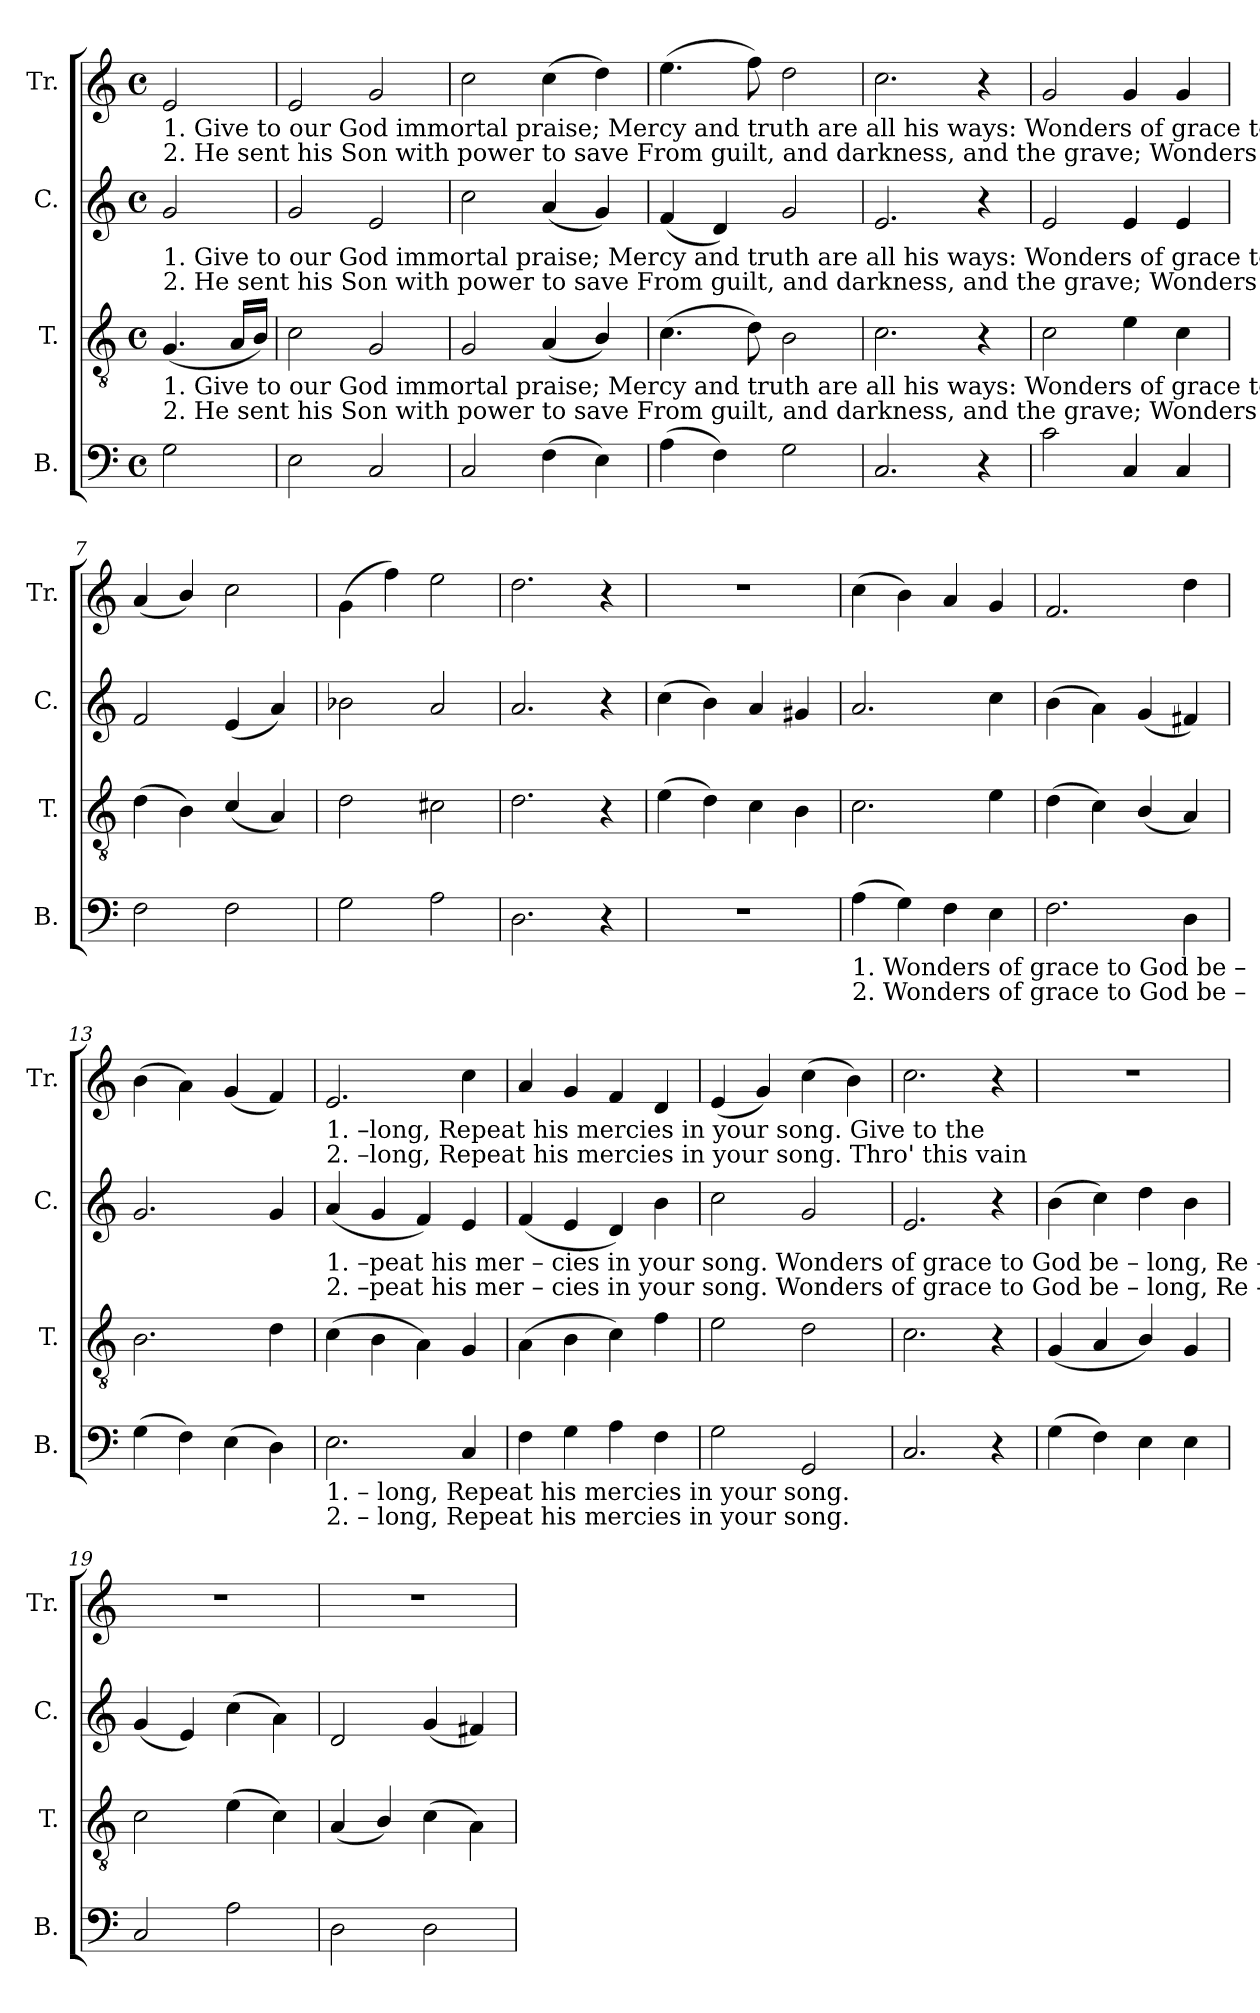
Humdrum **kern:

**kern	**kern	**kern	**kern
*part4	*part3	*part2	*part1
*staff4	*staff3	*staff2	*staff1
*I"B.	*I"T.	*I"C.	*I"Tr.
*I'B.	*I'T.	*I'C.	*I'Tr.
*clefF4	*clefGv2	*clefG2	*clefG2
*k[]	*k[]	*k[]	*k[]
*M4/4	*M4/4	*M4/4	*M4/4
*met(c)	*met(c)	*met(c)	*met(c)
*MM150	*MM150	*MM150	*MM150
=1	=1	=1	=1
!	!	!	!LO:TX:b:t=1. Give         to  our  God  immortal  praise;    Mercy and truth  are   all      his  ways&colon;                             Wonders of grace            to  God    be  –
!	!	!	!LO:TX:b:t=2.  He     sent his Son with power to save   From guilt, and darkness, and the grave;                             Wonders of grace            to  God    be  –
!	!	!LO:TX:b:t=1. Give         to  our  God  immortal  praise;    Mercy and truth  are   all      his   ways&colon;     Wonders  of  grace      to    God   be   –  long,        Re –	!
!	!	!LO:TX:b:t=2.  He     sent his Son with power to save   From guilt, and darkness, and the  grave;     Wonders  of  grace      to    God   be   –  long,        Re –	!
!	!LO:TX:b:t=1. Give         to  our  God  immortal  praise;    Mercy and truth  are   all      his  ways&colon;      Wonders  of  grace        to   God   be   –  long,        Re–	!	!
!	!LO:TX:b:t=2.  He     sent his Son with power to save   From guilt, and darkness, and the grave;      Wonders  of  grace        to   God   be   –  long,        Re–	!	!
2G\	(4.G/	2g/	2e/
.	16A/LL	.	.
.	16B/JJ)	.	.
=2	=2	=2	=2
2E\	2c\	2g/	2e/
2C/	2G/	2e/	2g/
=3	=3	=3	=3
2C/	2G/	2cc\	2cc\
(4F\	(4A/	(4a/	(4cc\
4E\)	4B/)	4g/)	4dd\)
=4	=4	=4	=4
(4A\	(4.c\	(4f/	(4.ee\
4F\)	.	4d/)	.
.	8d\)	.	8ff\)
2G\	2B\	2g/	2dd\
=5	=5	=5	=5
2.C/	2.c\	2.e/	2.cc\
4r	4r	4r	4r
=6	=6	=6	=6
2c\	2c\	2e/	2g/
4C/	4e\	4e/	4g/
4C/	4c\	4e/	4g/
=7	=7	=7	=7
2F\	(4d\	2f/	(4a/
.	4B\)	.	4b/)
2F\	(4c/	(4e/	2cc\
.	4A/)	4a/)	.
=8	=8	=8	=8
2G\	2d\	2b-X\	(4g\
.	.	.	4ff\)
2A\	2c#X\	2a/	2ee\
=9	=9	=9	=9
2.D\	2.d\	2.a/	2.dd\
4r	4r	4r	4r
=10	=10	=10	=10
1r	(4e\	(4cc\	1r
.	4d\)	4b\)	.
.	4c\	4a/	.
.	4B\	4g#X/	.
=11	=11	=11	=11
!LO:TX:b:t=1. Wonders of grace         to  God    be –	!	!	!
!LO:TX:b:t=2. Wonders of grace         to  God    be –	!	!	!
(4A\	2.c\	2.a/	(4cc\
4G\)	.	.	4b\)
4F\	.	.	4a/
4E\	4e\	4cc\	4g/
=12	=12	=12	=12
2.F\	(4d\	(4b\	2.f/
.	4c\)	4a\)	.
.	(4B/	(4g/	.
4D\	4A/)	4f#X/)	4dd\
=13	=13	=13	=13
(4G\	2.B\	2.g/	(4b\
4F\)	.	.	4a\)
(4E\	.	.	(4g/
4D\)	4d\	4g/	4f/)
!!LO:LB:g=z
=14	=14	=14	=14
!	!	!	!LO:TX:b:t=1. –long,  Repeat his mercies in your song.                                                                                                                                                                    Give to the
!	!	!	!LO:TX:b:t=2. –long,  Repeat his mercies in your song.                                                                                                                                                              Thro' this vain
!	!	!LO:TX:b:t=1. –peat  his  mer –  cies  in    your    song.    Wonders of grace  to    God    be   –   long,    Re  –  peat  his mer–cies  in   your   song.    Give to the	!
!	!	!LO:TX:b:t=2. –peat  his  mer –  cies  in    your    song.    Wonders of grace  to    God     be   –  long,    Re  –  peat  his mer–cies   in   your  song. Thro' this vain	!
!LO:TX:b:t=1. – long,  Repeat his mercies in your  song.	!	!	!
!LO:TX:b:t=2. – long,  Repeat his mercies in your  song.	!	!	!
2.E\	(4c\	(4a/	2.e/
.	4B\	4g/	.
.	4A\)	4f/)	.
4C/	4G/	4e/	4cc\
=15	=15	=15	=15
4F\	(4A\	(4f/	4a/
4G\	4B\	4e/	4g/
4A\	4c\)	4d/)	4f/
4F\	4f\	4b\	4d/
=16	=16	=16	=16
2G\	2e\	2cc\	(4e/
.	.	.	4g/)
2GG/	2d\	2g/	(4cc\
.	.	.	4b\)
=17	=17	=17	=17
2.C/	2.c\	2.e/	2.cc\
4r	4r	4r	4r
=18	=18	=18	=18
(4G\	(4G/	(4b\	1r
4F\)	4A/	4cc\)	.
4E\	4B/)	4dd\	.
4E\	4G/	4b\	.
=19	=19	=19	=19
2C/	2c\	(4g/	1r
.	.	4e/)	.
2A\	(4e\	(4cc\	.
.	4c\)	4a\)	.
=20	=20	=20	=20
2D\	(4A/	2d/	1r
.	4B/)	.	.
2D\	(4c\	(4g/	.
.	4A\)	4f#X/)	.
=	=	=	=
*-	*-	*-	*-
